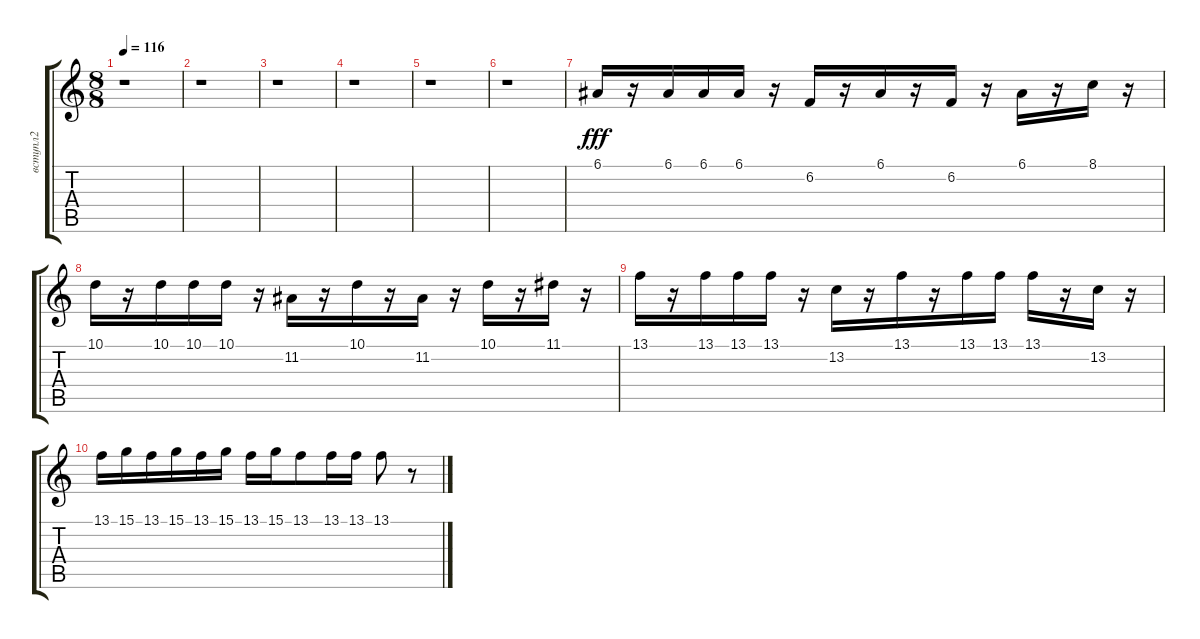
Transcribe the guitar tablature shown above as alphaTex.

\track ("вступл2" "вступл2") {instrument oboe}
\staff {score tabs}
\tuning (E4 B3 G3 D3 A2 E2) {hide}
\ts (8 8)
\tempo 116
\clef g2
\ks c
r.1{dy fff} |
r.1 |
r.1 |
r.1 |
r.1 |
r.1 |
6.1.16 r.16 6.1.16 6.1.16 6.1.16 r.16 6.2.16 r.16 6.1.16 r.16 6.2.16 r.16 6.1.16 r.16 8.1.16 r.16 |
10.1.16 r.16 10.1.16 10.1.16 10.1.16 r.16 11.2.16 r.16 10.1.16 r.16 11.2.16 r.16 10.1.16 r.16 11.1.16 r.16 |
13.1.16 r.16 13.1.16 13.1.16 13.1.16 r.16 13.2.16 r.16 13.1.16 r.16 13.1.16 13.1.16 13.1.16 r.16 13.2.16 r.16 |
13.1.16 15.1.16 13.1.16 15.1.16 13.1.16 15.1.16 13.1.16 15.1.16 13.1.8 13.1.16 13.1.16 13.1.8 r.8
